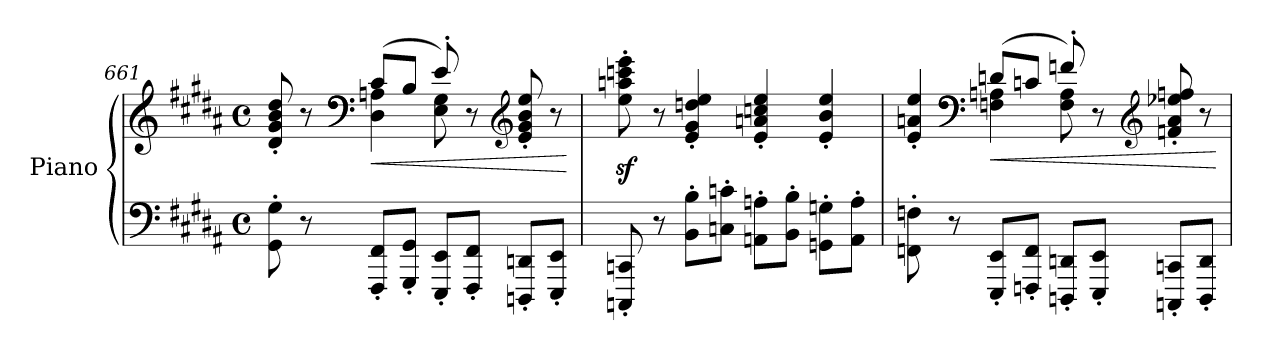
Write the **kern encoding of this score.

**kern	**kern	**dynam
*part1	*part1	*part1
*staff2	*staff1	*staff1/2
*I"Piano	*	*
*I'Pno	*	*
*clefF4	*clefG2	*
*k[f#c#g#d#a#]	*k[f#c#g#d#a#]	*
*M4/4	*M4/4	*
*met(c)	*met(c)	*
=661	=661	=661
*	*^	*
8GG#\' 8G#\'	8d#/' 8g#/' 8b/' 8dd#/'	4ryy	.
8r	8r	.	.
*	*clefF4	*	*
!	!	!	!LO:HP:b
8FFF#/' 8FF#/'L	(>8c#/L	4D#\ 4An\	<
8GGG#/' 8GG#/'J	8B/J	.	.
8EEE/' 8EE/'L	8e'/)	8E\ 8G#\	.
8FFF#/' 8FF#/'J	8r	4.ryy	.
*	*clefG2	*	*
8DDDn/' 8DDn/'L	8e/' 8g#/' 8b/' 8ee/'	.	.
8EEE/' 8EE/'J	8r	.	.
*	*v	*v	*
.	.	[
=662	=662	=662
8CCCn/' 8CCn/'	8ee\z<' 8aan\z<' 8cccn\z<' 8eee\z<'	.
8r	8r	.
8BB\' 8B\'L	4e/' 4g#/' 4ddn/' 4ee/'	.
8Cn\' 8cn\'J	.	.
8AAn\' 8An\'L	4e/' 4an/' 4ccn/' 4ee/'	.
8BB\' 8B\'J	.	.
8GGn\' 8Gn\'L	4e/' 4b/' 4ee/'	.
8AA\' 8A\'J	.	.
!!LO:PB:g=z
=663	=663	=663
*	*^	*
8FFn\' 8Fn\'	4e/' 4an/' 4ee/'	4ryy	.
8r	.	.	.
*	*clefF4	*	*
!	!	!	!LO:HP:b
8EEE/' 8EE/'L	(>8dn/L	4Fn\ 4An\	<
8FFFn/' 8FF/'J	8cn/J	.	.
8DDDn/' 8DDn/'L	8fn'/)	8F\ 8A\	.
8EEE/' 8EE/'J	8r	4.ryy	.
*	*clefG2	*	*
8CCCn/' 8CCn/'L	8fn/' 8a/' 8ee-X/' 8ffn/'	.	.
8DDD/' 8DD/'J	8r	.	.
*	*v	*v	*
.	.	[
=	=	=
*-	*-	*-
